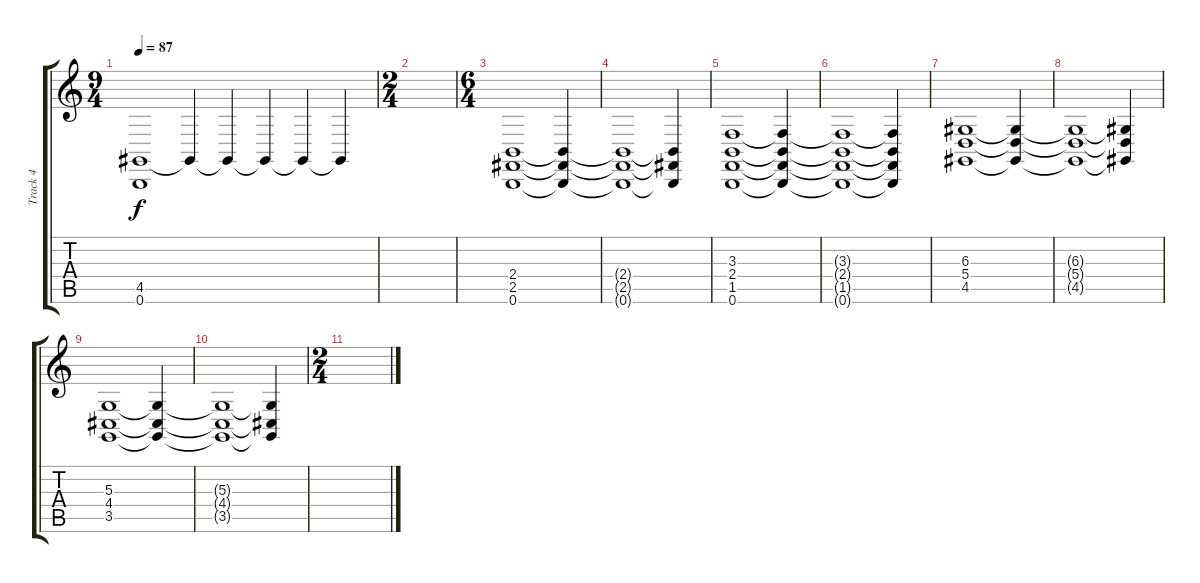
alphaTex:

\track ("Track 4" "Track 4") {instrument stringensemble1}
\staff {score tabs}
\tuning (B3 Gb3 D3 A2 E2 B1) {hide}
\ts (9 4)
\tempo 87
\clef g2
\ks c
(4.5 0.6).1{dy f} 4.5{t}.4 4.5{t}.4 4.5{t}.4 4.5{t}.4 4.5{t}.4 |
\ts (2 4)
|
\ts (6 4)
(2.4 2.5 0.6).1 (2.4{t} 2.5{t} 0.6{t}).4 |
(2.4{t} 2.5{t} 0.6{t}).1 (2.4{t} 2.5{t} 0.6{t}).4 |
(3.3 2.4 1.5 0.6).1 (3.3{t} 2.4{t} 1.5{t} 0.6{t}).4 |
(3.3{t} 2.4{t} 1.5{t} 0.6{t}).1 (3.3{t} 2.4{t} 1.5{t} 0.6{t}).4 |
(6.3 5.4 4.5).1 (6.3{t} 5.4{t} 4.5{t}).4 |
(6.3{t} 5.4{t} 4.5{t}).1 (6.3{t} 5.4{t} 4.5{t}).4 |
(5.3 4.4 3.5).1 (5.3{t} 4.4{t} 3.5{t}).4 |
(5.3{t} 4.4{t} 3.5{t}).1 (5.3{t} 4.4{t} 3.5{t}).4 |
\ts (2 4)
